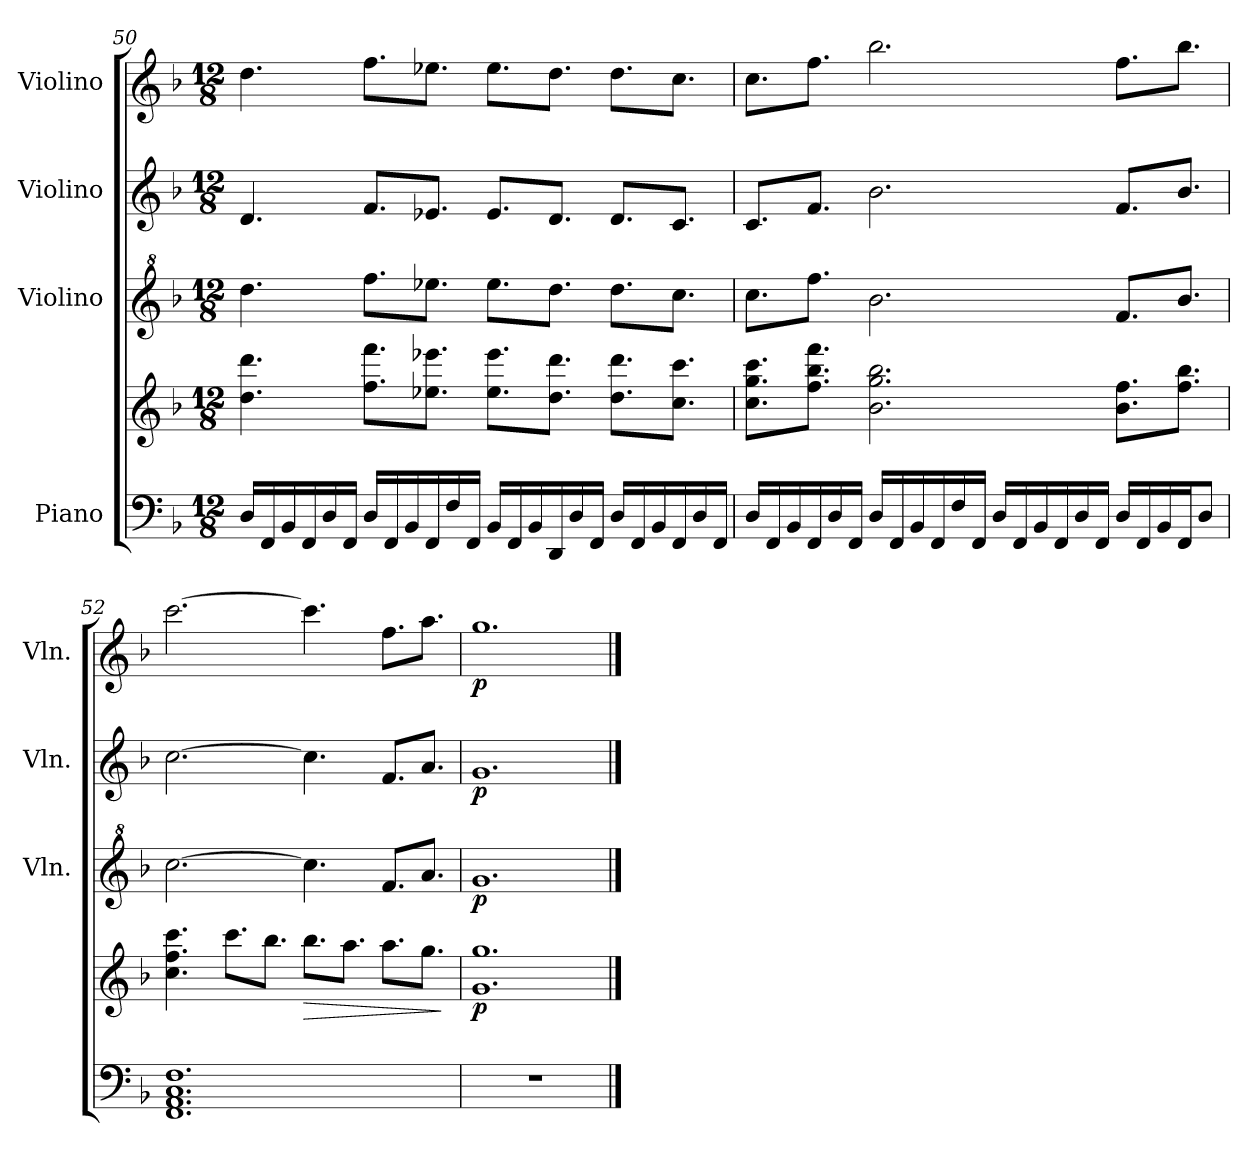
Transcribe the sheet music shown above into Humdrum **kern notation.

**kern	**kern	**dynam	**kern	**dynam	**kern	**dynam	**kern	**dynam
*part4	*part4	*part4	*part3	*part3	*part2	*part2	*part1	*part1
*staff5	*staff4	*staff4/5	*staff3	*staff3	*staff2	*staff2	*staff1	*staff1
*I"Piano	*	*	*I"Violino	*	*I"Violino	*	*I"Violino	*
*	*	*	*I'Vln.	*	*I'Vln.	*	*I'Vln.	*
!!LO:PB:g=z
*clefF4	*clefG2	*	*clefG^2	*	*clefG2	*	*clefG2	*
*k[b-]	*k[b-]	*	*k[b-]	*	*k[b-]	*	*k[b-]	*
*M12/8	*M12/8	*	*M12/8	*	*M12/8	*	*M12/8	*
=50	=50	=50	=50	=50	=50	=50	=50	=50
16D/LL	4.dd\ 4.ddd\	.	4.ddd\	.	4.d/	.	4.dd\	.
16FF/	.	.	.	.	.	.	.	.
16BB-/	.	.	.	.	.	.	.	.
16FF/	.	.	.	.	.	.	.	.
16D/	.	.	.	.	.	.	.	.
16FF/JJ	.	.	.	.	.	.	.	.
16D/LL	8.ff\ 8.fff\L	.	8.fff\L	.	8.f/L	.	8.ff\L	.
16FF/	.	.	.	.	.	.	.	.
16BB-/	.	.	.	.	.	.	.	.
16FF/	8.ee-X\ 8.eee-X\J	.	8.eee-X\J	.	8.e-X/J	.	8.ee-X\J	.
16F/	.	.	.	.	.	.	.	.
16FF/JJ	.	.	.	.	.	.	.	.
16BB-/LL	8.ee-\ 8.eee-\L	.	8.eee-\L	.	8.e-/L	.	8.ee-\L	.
16FF/	.	.	.	.	.	.	.	.
16BB-/	.	.	.	.	.	.	.	.
16DD/	8.dd\ 8.ddd\J	.	8.ddd\J	.	8.d/J	.	8.dd\J	.
16D/	.	.	.	.	.	.	.	.
16FF/JJ	.	.	.	.	.	.	.	.
16D/LL	8.dd\ 8.ddd\L	.	8.ddd\L	.	8.d/L	.	8.dd\L	.
16FF/	.	.	.	.	.	.	.	.
16BB-/	.	.	.	.	.	.	.	.
16FF/	8.cc\ 8.ccc\J	.	8.ccc\J	.	8.c/J	.	8.cc\J	.
16D/	.	.	.	.	.	.	.	.
16FF/JJ	.	.	.	.	.	.	.	.
!!LO:LB:g=z
=51	=51	=51	=51	=51	=51	=51	=51	=51
16D/LL	8.cc\ 8.gg\ 8.ccc\L	.	8.ccc\L	.	8.c/L	.	8.cc\L	.
16FF/	.	.	.	.	.	.	.	.
16BB-/	.	.	.	.	.	.	.	.
16FF/	8.ff\ 8.bb-\ 8.fff\J	.	8.fff\J	.	8.f/J	.	8.ff\J	.
16D/	.	.	.	.	.	.	.	.
16FF/JJ	.	.	.	.	.	.	.	.
16D/LL	2.b-\ 2.gg\ 2.bb-\	.	2.bb-\	.	2.b-\	.	2.bb-\	.
16FF/	.	.	.	.	.	.	.	.
16BB-/	.	.	.	.	.	.	.	.
16FF/	.	.	.	.	.	.	.	.
16F/	.	.	.	.	.	.	.	.
16FF/JJ	.	.	.	.	.	.	.	.
16D/LL	.	.	.	.	.	.	.	.
16FF/	.	.	.	.	.	.	.	.
16BB-/	.	.	.	.	.	.	.	.
16FF/	.	.	.	.	.	.	.	.
16D/	.	.	.	.	.	.	.	.
16FF/JJ	.	.	.	.	.	.	.	.
16D/LL	8.b-\ 8.ff\L	.	8.ff/L	.	8.f/L	.	8.ff\L	.
16FF/	.	.	.	.	.	.	.	.
16BB-/	.	.	.	.	.	.	.	.
16FF/J	8.ff\ 8.bb-\J	.	8.bb-/J	.	8.b-/J	.	8.bb-\J	.
8D/J	.	.	.	.	.	.	.	.
=52	=52	=52	=52	=52	=52	=52	=52	=52
1.FF 1.AA 1.C 1.F	4.cc\ 4.ff\ 4.ccc\	.	[2.ccc\	.	[2.cc\	.	[2.ccc\	.
.	8.ccc\L	.	.	.	.	.	.	.
.	8.bb-\J	.	.	.	.	.	.	.
!	!	!LO:HP:b	!	!	!	!	!	!
.	8.bb-\L	>	4.ccc\]	.	4.cc\]	.	4.ccc\]	.
.	8.aa\J	.	.	.	.	.	.	.
.	8.aa\L	.	8.ff/L	.	8.f/L	.	8.ff\L	.
.	8.gg\J	.	8.aa/J	.	8.a/J	.	8.aa\J	.
.	.	]	.	.	.	.	.	.
=53	=53	=53	=53	=53	=53	=53	=53	=53
!	!	!LO:DY:b	!	!LO:DY:b	!	!LO:DY:b	!	!LO:DY:b
1.r	1.g 1.gg	p	1.gg	p	1.g	p	1.gg	p
==	==	==	==	==	==	==	==	==
*-	*-	*-	*-	*-	*-	*-	*-	*-
